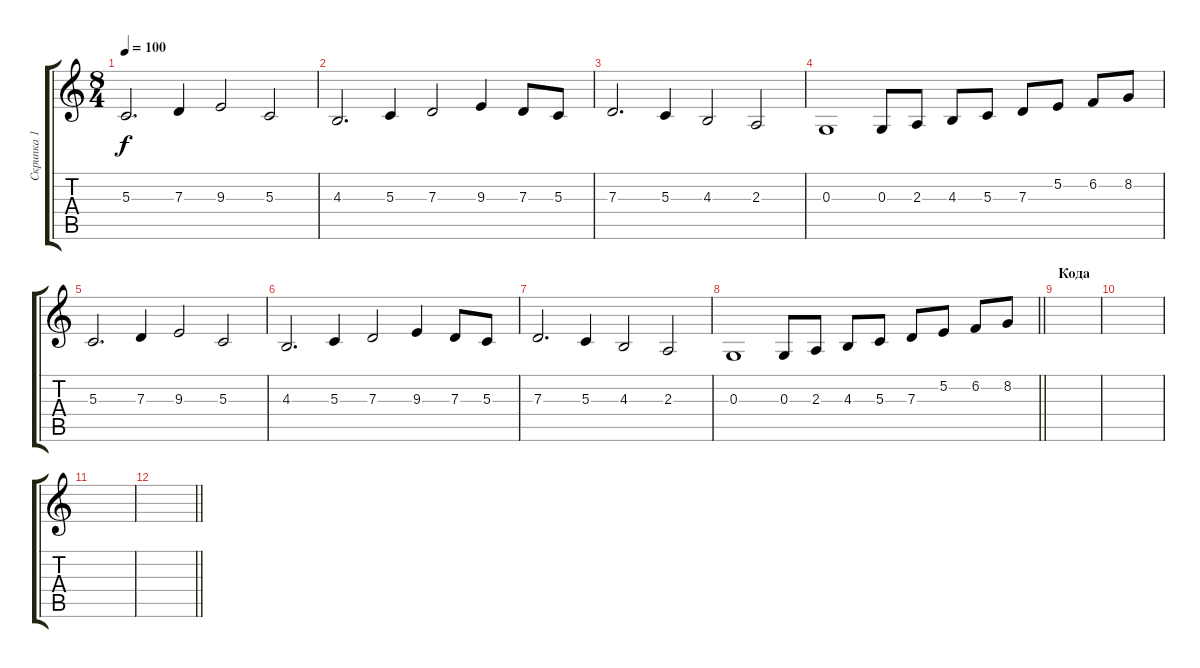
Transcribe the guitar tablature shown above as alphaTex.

\track ("Скрипка 1" "Скрипка 1") {instrument stringensemble1}
\staff {score tabs}
\tuning (E4 B3 G3 D3 A2 E2) {hide}
\ts (8 4)
\tempo 100
\clef g2
\ks c
5.3.2{d dy f} 7.3.4 9.3.2 5.3.2 |
4.3.2{d} 5.3.4 7.3.2 9.3.4 7.3.8 5.3.8 |
7.3.2{d} 5.3.4 4.3.2 2.3.2 |
0.3.1 0.3.8 2.3.8 4.3.8 5.3.8 7.3.8 5.2.8 6.2.8 8.2.8 |
5.3.2{d} 7.3.4 9.3.2 5.3.2 |
4.3.2{d} 5.3.4 7.3.2 9.3.4 7.3.8 5.3.8 |
7.3.2{d} 5.3.4 4.3.2 2.3.2 |
\barLineRight lightlight
0.3.1 0.3.8 2.3.8 4.3.8 5.3.8 7.3.8 5.2.8 6.2.8 8.2.8 |
\section ("" "Кода")
|
|
|
\barLineRight lightlight
